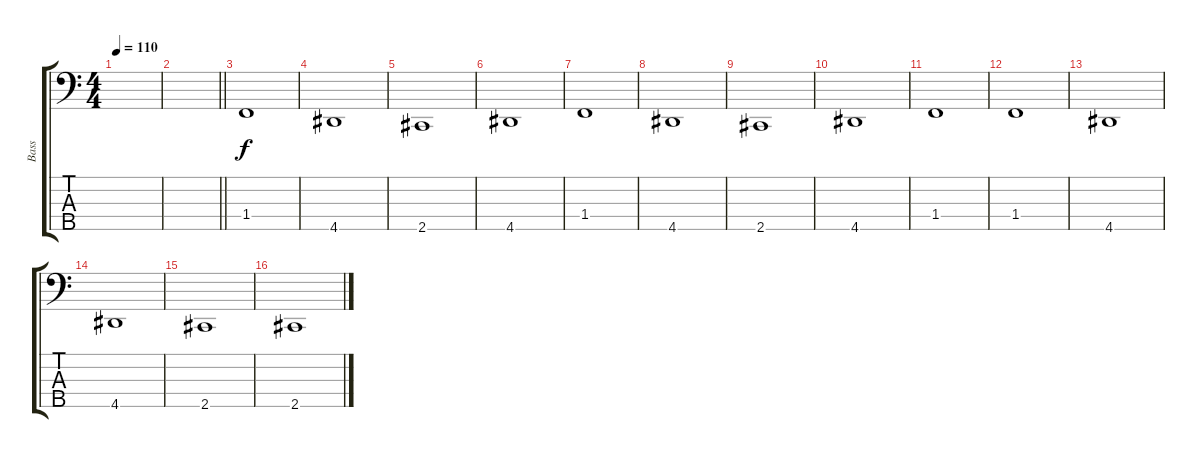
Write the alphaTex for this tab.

\track ("Bass" "Bass") {instrument electricbassfinger}
\staff {score tabs}
\tuning (G2 D2 A1 E1 B0) {hide}
\ts (4 4)
\tempo 110
\clef f4
\ks c
|
\barLineRight lightlight
|
\section ("" "")
1.4.1 |
4.5.1 |
2.5.1 |
4.5.1 |
1.4.1 |
4.5.1 |
2.5.1 |
4.5.1 |
1.4.1 |
1.4.1 |
4.5.1 |
4.5.1 |
2.5.1 |
2.5.1
